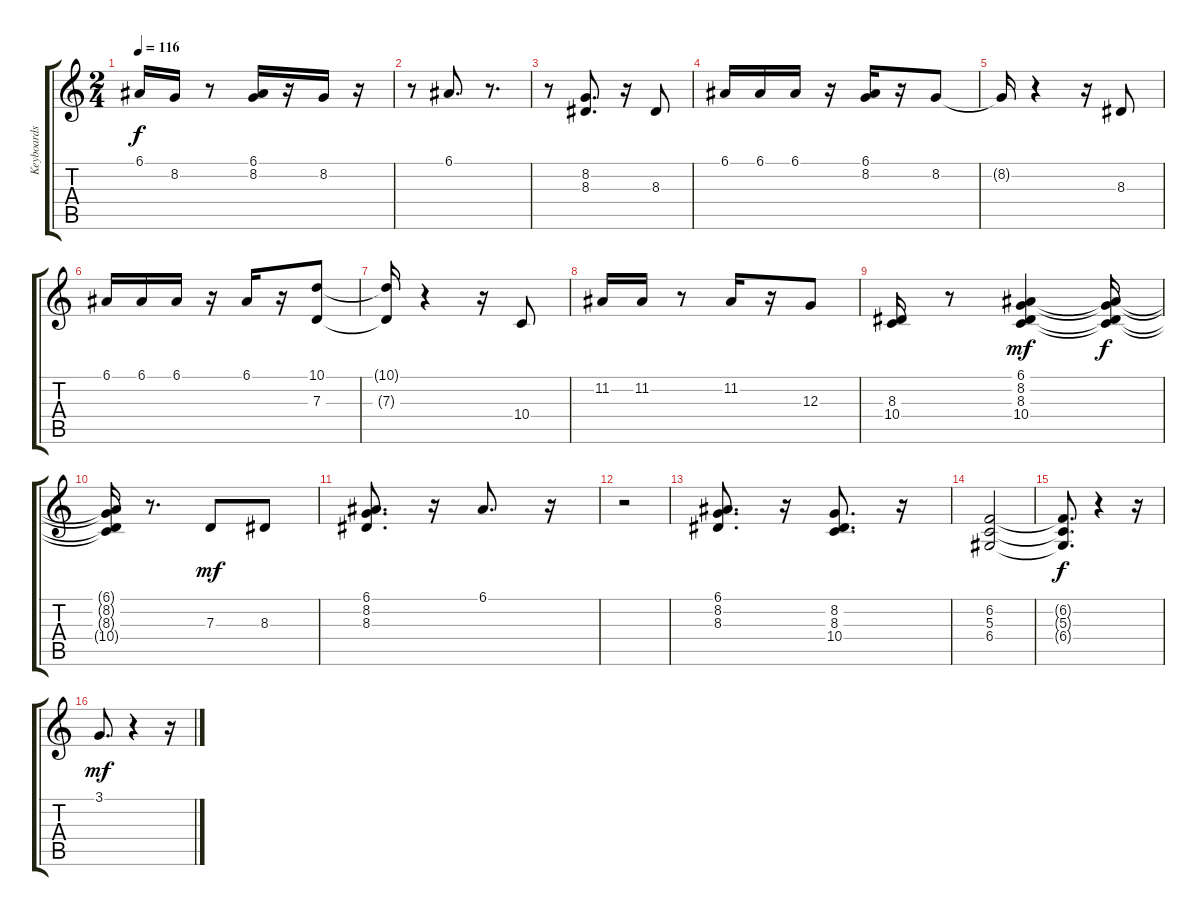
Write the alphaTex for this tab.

\track ("Keyboards" "Keyboards") {instrument stringensemble1}
\staff {score tabs}
\tuning (E4 B3 G3 D3 A2 E2) {hide}
\ts (2 4)
\tempo 116
\clef g2
\ks c
6.1.16{dy f} 8.2.16 r.8 (6.1 8.2).16 r.16 8.2.16 r.16 |
r.8 6.1.8{d} r.8{d} |
r.8 (8.2 8.3).8{d} r.16 8.3.8 |
6.1.16 6.1.16 6.1.16 r.16 (6.1 8.2).16 r.16 8.2.8 |
8.2{t}.16 r.4 r.16 8.3.8 |
6.1.16 6.1.16 6.1.16 r.16 6.1.16 r.16 (10.1 7.3).8 |
(10.1{t} 7.3{t}).16 r.4 r.16 10.4.8 |
11.2.16 11.2.16 r.8 11.2.16 r.16 12.3.8 |
(8.3 10.4).16 r.8 (6.1 8.2 8.3 10.4).4{dy mf} (6.1{t} 8.2{t} 8.3{t} 10.4{t}).16{dy f} |
(6.1{t} 8.2{t} 8.3{t} 10.4{t}).16 r.8{d} 7.3.8{dy mf} 8.3.8 |
(6.1 8.2 8.3).8{d} r.16 6.1.8{d} r.16 |
r.2 |
(6.1 8.2 8.3).8{d} r.16 (8.2 8.3 10.4).8{d} r.16 |
(6.2 5.3 6.4).2 |
(6.2{t} 5.3{t} 6.4{t}).8{d dy f} r.4 r.16 |
3.1.8{d dy mf} r.4 r.16
